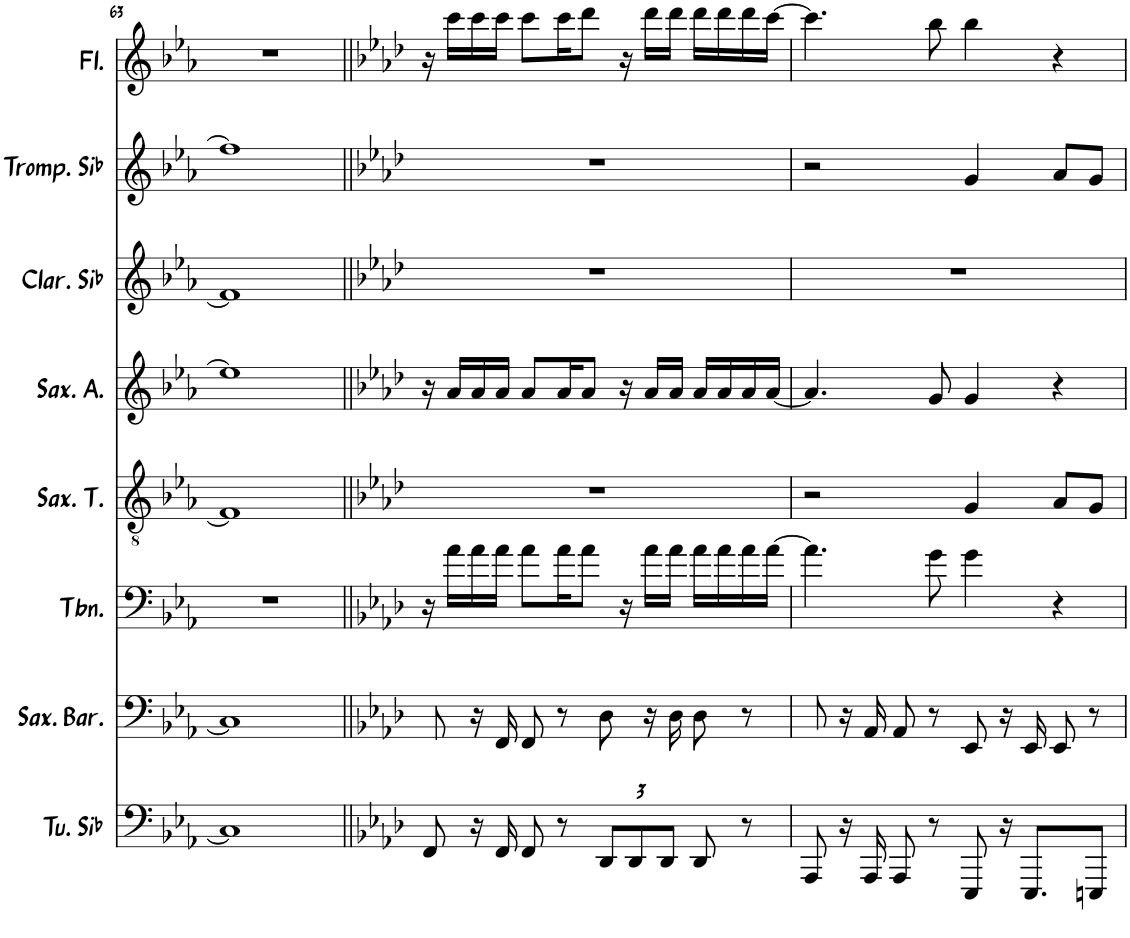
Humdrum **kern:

**kern	**kern	**kern	**kern	**kern	**kern	**kern	**kern
*part8	*part7	*part6	*part5	*part4	*part3	*part2	*part1
*staff8	*staff7	*staff6	*staff5	*staff4	*staff3	*staff2	*staff1
*I"Tuba en Sib	*I"Saxophone Baryton	*I"Trombone	*I"Saxophone Ténor	*I"Saxophone Alto	*I"Clarinette en Sib	*I"Trompette en Sib	*I"Flûte
*I'Tu. Sib	*I'Sax. Bar.	*I'Tbn.	*I'Sax. T.	*I'Sax. A.	*I'Clar. Sib	*I'Tromp. Sib	*I'Fl.
!!LO:PB:g=z
*clefF4	*clefF4	*clefF4	*clefGv2	*clefG2	*clefG2	*clefG2	*clefG2
*	*ITrd12c21	*	*ITrd8c14	*ITrd5c9	*	*ITrd1c2	*
*k[b-e-a-]	*k[b-e-a-]	*k[b-e-a-]	*k[b-e-a-]	*k[b-e-a-]	*k[b-e-a-]	*k[b-e-a-]	*k[b-e-a-]
*M4/4	*M4/4	*M4/4	*M4/4	*M4/4	*M4/4	*M4/4	*M4/4
=63	=63	=63	=63	=63	=63	=63	=63
1C]	1C]	1r	1F]	1ee-]	1f]	1ff]	1r
=64||	=64||	=64||	=64||	=64||	=64||	=64||	=64||
*k[b-e-a-d-]	*k[b-e-a-d-]	*k[b-e-a-d-]	*k[b-e-a-d-]	*k[b-e-a-d-]	*k[b-e-a-d-]	*k[b-e-a-d-]	*k[b-e-a-d-]
8FF/	8FF/	16r	1r	16r	1r	1r	16r
.	.	16a-\LL	.	16a-/LL	.	.	16ccc\LL
16r	16r	16a-\	.	16a-/	.	.	16ccc\
16FF/	16FF/	16a-\JJ	.	16a-/JJ	.	.	16ccc\JJ
8FF/	8FF/	8a-\L	.	8a-/L	.	.	8ccc\L
8r	8r	16a-\K	.	16a-/K	.	.	16ccc\K
.	.	8a-\J	.	8a-/J	.	.	8ddd-\J
*Xbrackettup	*	*	*	*	*	*	*
12DD-/L	8D-\	.	.	.	.	.	.
.	.	16r	.	16r	.	.	16r
12DD-/	.	.	.	.	.	.	.
.	16r	16a-\LL	.	16a-/LL	.	.	16ddd-\LL
12DD-/J	.	.	.	.	.	.	.
.	16D-\	16a-\JJ	.	16a-/JJ	.	.	16ddd-\JJ
8DD-/	8D-\	16a-\LL	.	16a-/LL	.	.	16ddd-\LL
.	.	16a-\	.	16a-/	.	.	16ddd-\
8r	8r	16a-\	.	16a-/	.	.	16ddd-\
.	.	[16a-\JJ	.	[16a-/JJ	.	.	[16ccc\JJ
=65	=65	=65	=65	=65	=65	=65	=65
8AAA-/	8AA-/	4.a-\]	2r	4.a-/]	1r	2r	4.ccc\]
16r	16r	.	.	.	.	.	.
16AAA-/	16AA-/	.	.	.	.	.	.
8AAA-/	8AA-/	.	.	.	.	.	.
8r	8r	8g\	.	8g/	.	.	8bb-\
8EEE-/	8EE-/	4g\	4G/	4g/	.	4g/	4bb-\
16r	16r	.	.	.	.	.	.
8.EEE-/L	16EE-/	.	.	.	.	.	.
.	8EE-/	4r	8A-/L	4r	.	8a-/L	4r
8EEEn/J	8r	.	8G/J	.	.	8g/J	.
=	=	=	=	=	=	=	=
*-	*-	*-	*-	*-	*-	*-	*-
